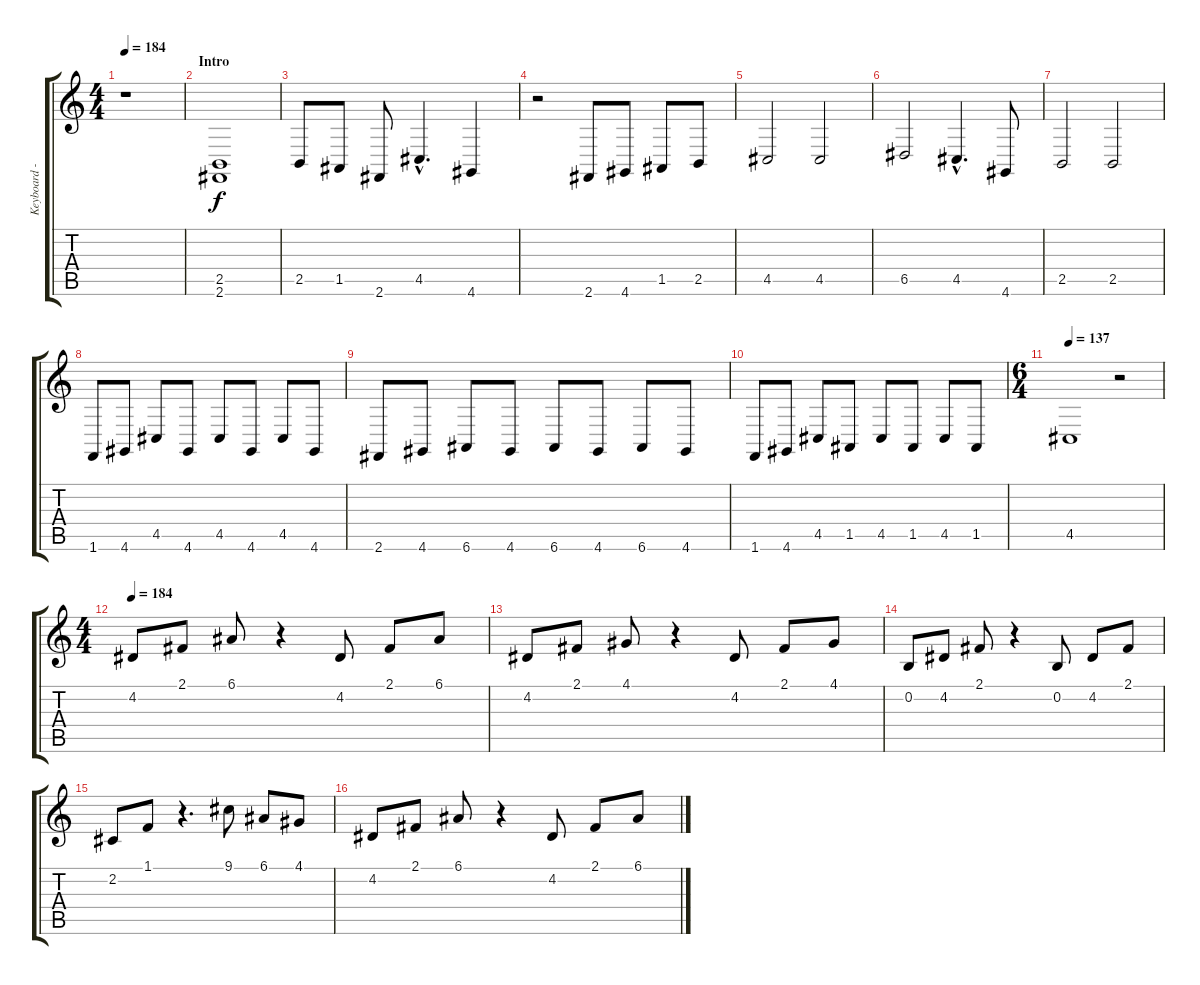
\track ("Keyboard - left hand" "Keyboard -") {instrument brightacousticpiano}
\staff {score tabs}
\tuning (E4 B3 G3 D3 A2 E2) {hide}
\ts (4 4)
\tempo 184
\tempo 130
\tempo 184
\clef g2
\ks c
r.1{dy f instrument brightacousticpiano} |
\section ("" "Intro")
(2.5 2.6).1 |
2.5.8 1.5.8 2.6.8 4.5{hac}.4{d} 4.6.4 |
r.2 2.6.8 4.6.8 1.5.8 2.5.8 |
4.5.2 4.5.2 |
6.5.2 4.5{hac}.4{d} 4.6.8 |
2.5.2 2.5.2 |
1.6.8 4.6.8 4.5.8 4.6.8 4.5.8 4.6.8 4.5.8 4.6.8 |
2.6.8 4.6.8 6.6.8 4.6.8 6.6.8 4.6.8 6.6.8 4.6.8 |
1.6.8 4.6.8 4.5.8 1.5.8 4.5.8 1.5.8 4.5.8 1.5.8 |
\ts (6 4)
\tempo 137
4.5.1 r.2 |
\ts (4 4)
\tempo 184
4.2.8 2.1.8 6.1.8 r.4 4.2.8 2.1.8 6.1.8 |
4.2.8 2.1.8 4.1.8 r.4 4.2.8 2.1.8 4.1.8 |
0.2.8 4.2.8 2.1.8 r.4 0.2.8 4.2.8 2.1.8 |
2.2.8 1.1.8 r.4{d} 9.1.8 6.1.8 4.1.8 |
4.2.8 2.1.8 6.1.8 r.4 4.2.8 2.1.8 6.1.8
